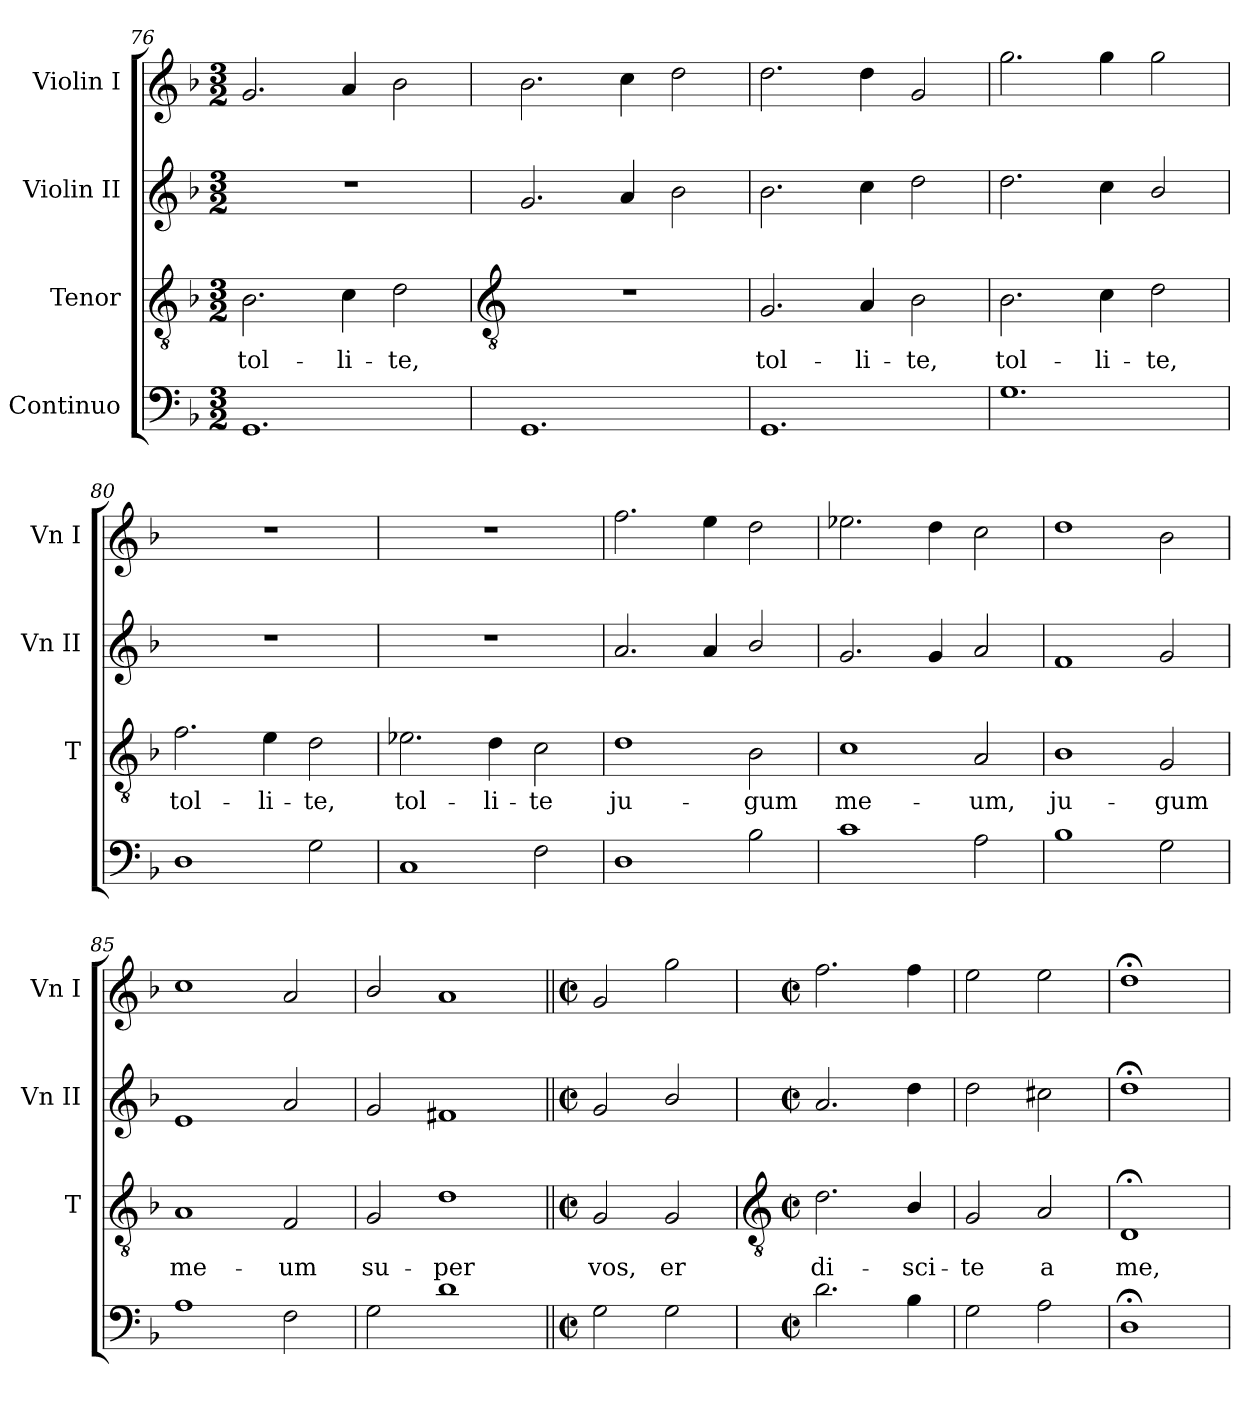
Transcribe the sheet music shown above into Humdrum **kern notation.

**kern	**kern	**text	**kern	**kern
*part4	*part3	*part3	*part2	*part1
*staff4	*staff3	*staff3	*staff2	*staff1
*I"Continuo	*I"Tenor	*	*I"Violin II	*I"Violin I
*	*I'T	*	*I'Vn II	*I'Vn I
*clefF4	*clefGv2	*	*clefG2	*clefG2
*k[b-]	*k[b-]	*	*k[b-]	*k[b-]
*F:	*F:	*	*F:	*F:
*M3/2	*M3/2	*	*M3/2	*M3/2
=76	=76	=76	=76	=76
!	!	!LO:LY:b	!LO:N:vis=1	!
1.GG	2.B-	tol-	1.r	2.g
!	!	!LO:LY:b	!	!
.	4c	-li-	.	4a
!	!	!LO:LY:b	!	!
.	2d	-te,	.	2b-
!!LO:LB:g=z
=77	=77	=77	=77	=77
*	*clefGv2	*	*	*
!	!LO:N:vis=1	!	!	!
1.GG	1.r	.	2.g	2.b-
.	.	.	4a	4cc
.	.	.	2b-	2dd
=78	=78	=78	=78	=78
!	!	!LO:LY:b	!	!
1.GG	2.G	tol-	2.b-	2.dd
!	!	!LO:LY:b	!	!
.	4A	-li-	4cc	4dd
!	!	!LO:LY:b	!	!
.	2B-	-te,	2dd	2g
=79	=79	=79	=79	=79
!	!	!LO:LY:b	!	!
1.G	2.B-	tol-	2.dd	2.gg
!	!	!LO:LY:b	!	!
.	4c	-li-	4cc	4gg
!	!	!LO:LY:b	!	!
.	2d	-te,	2b-/	2gg
=80	=80	=80	=80	=80
!	!	!LO:LY:b	!LO:N:vis=1	!LO:N:vis=1
1D	2.f	tol-	1.r	1.r
!	!	!LO:LY:b	!	!
.	4e	-li-	.	.
!	!	!LO:LY:b	!	!
2G	2d	-te,	.	.
=81	=81	=81	=81	=81
!	!	!LO:LY:b	!LO:N:vis=1	!LO:N:vis=1
1C	2.e-X	tol-	1.r	1.r
!	!	!LO:LY:b	!	!
.	4d	-li-	.	.
!	!	!LO:LY:b	!	!
2F	2c	-te	.	.
=82	=82	=82	=82	=82
!	!	!LO:LY:b	!	!
1D	1d	ju-	2.a	2.ff
.	.	.	4a	4ee
!	!	!LO:LY:b	!	!
2B-	2B-	-gum	2b-/	2dd
=83	=83	=83	=83	=83
!	!	!LO:LY:b	!	!
1c	1c	me-	2.g	2.ee-X
.	.	.	4g	4dd
!	!	!LO:LY:b	!	!
2A	2A	-um,	2a	2cc
=84	=84	=84	=84	=84
!	!	!LO:LY:b	!	!
1B-	1B-	ju-	1f	1dd
!	!	!LO:LY:b	!	!
2G	2G	-gum	2g	2b-
=85	=85	=85	=85	=85
!	!	!LO:LY:b	!	!
1A	1A	me-	1e	1cc
!	!	!LO:LY:b	!	!
2F	2F	-um	2a	2a
=86	=86	=86	=86	=86
!	!	!LO:LY:b	!	!
2G	2G	su-	2g	2b-/
!	!	!LO:LY:b	!	!
1d	1d	-per	1f#X	1a
=87||	=87||	=87||	=87||	=87||
*M2/2	*M2/2	*	*M2/2	*M2/2
*met(c|)	*met(c|)	*	*met(c|)	*met(c|)
!	!	!LO:LY:b	!	!
2G	2G	vos,	2g	2g
!	!	!LO:LY:b	!	!
2G	2G	er	2b-/	2gg
!!LO:LB:g=z
=88	=88	=88	=88	=88
*	*clefGv2	*	*	*
*M2/2	*M2/2	*	*M2/2	*M2/2
*met(c|)	*met(c|)	*	*met(c|)	*met(c|)
!	!	!LO:LY:b	!	!
2.d	2.d	di-	2.a	2.ff
!	!	!LO:LY:b	!	!
4B-	4B-/	-sci-	4dd	4ff
=89	=89	=89	=89	=89
!	!	!LO:LY:b	!	!
2G	2G	-te	2dd	2ee
!	!	!LO:LY:b	!	!
2A\	2A	a	2cc#X	2ee
=90	=90	=90	=90	=90
!	!	!LO:LY:b	!	!
1D;<	1D;<	me,	1dd;<	1dd;<
=	=	=	=	=
*-	*-	*-	*-	*-
